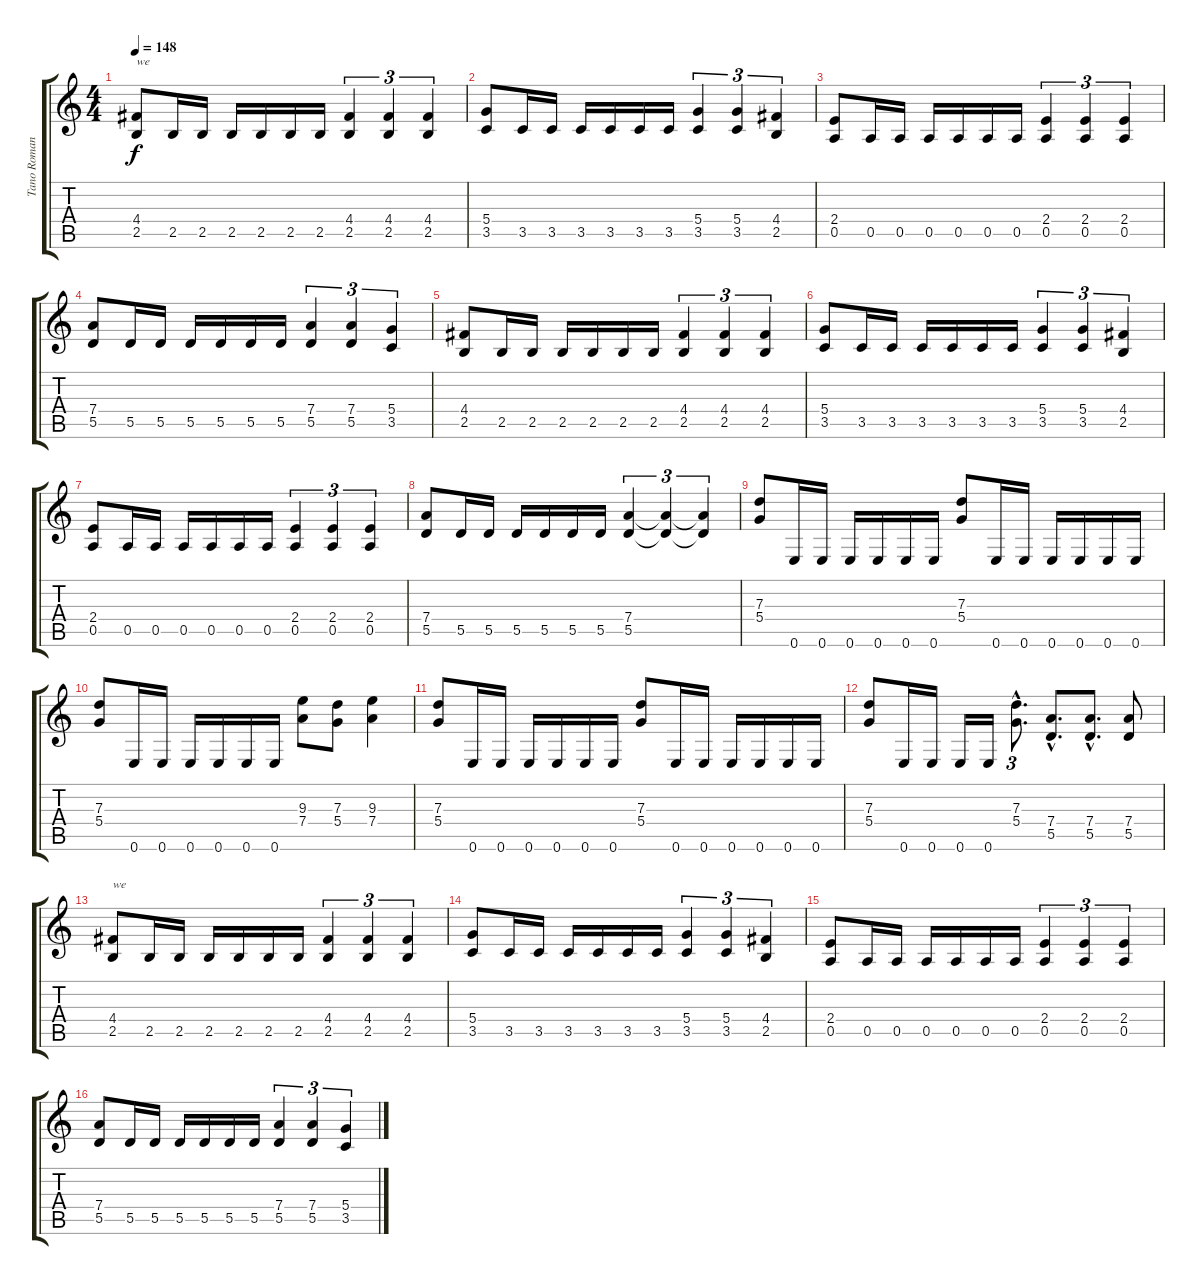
\track ("Tano Romano" "Tano Roman") {instrument distortionguitar}
\staff {score tabs}
\tuning (E4 B3 G3 D3 A2 E2) {hide}
\ts (4 4)
\tempo 148
\clef g2
\ks c
(4.4 2.5).8{txt "we" dy f} 2.5.16 2.5.16 2.5.16 2.5.16 2.5.16 2.5.16 (4.4 2.5).4{tu (3 2)} (4.4 2.5).4{tu (3 2)} (4.4 2.5).4{tu (3 2)} |
(5.4 3.5).8 3.5.16 3.5.16 3.5.16 3.5.16 3.5.16 3.5.16 (5.4 3.5).4{tu (3 2)} (5.4 3.5).4{tu (3 2)} (4.4 2.5).4{tu (3 2)} |
(2.4 0.5).8 0.5.16 0.5.16 0.5.16 0.5.16 0.5.16 0.5.16 (2.4 0.5).4{tu (3 2)} (2.4 0.5).4{tu (3 2)} (2.4 0.5).4{tu (3 2)} |
(7.4 5.5).8 5.5.16 5.5.16 5.5.16 5.5.16 5.5.16 5.5.16 (7.4 5.5).4{tu (3 2)} (7.4 5.5).4{tu (3 2)} (5.4 3.5).4{tu (3 2)} |
(4.4 2.5).8 2.5.16 2.5.16 2.5.16 2.5.16 2.5.16 2.5.16 (4.4 2.5).4{tu (3 2)} (4.4 2.5).4{tu (3 2)} (4.4 2.5).4{tu (3 2)} |
(5.4 3.5).8 3.5.16 3.5.16 3.5.16 3.5.16 3.5.16 3.5.16 (5.4 3.5).4{tu (3 2)} (5.4 3.5).4{tu (3 2)} (4.4 2.5).4{tu (3 2)} |
(2.4 0.5).8 0.5.16 0.5.16 0.5.16 0.5.16 0.5.16 0.5.16 (2.4 0.5).4{tu (3 2)} (2.4 0.5).4{tu (3 2)} (2.4 0.5).4{tu (3 2)} |
(7.4 5.5).8 5.5.16 5.5.16 5.5.16 5.5.16 5.5.16 5.5.16 (7.4 5.5).4{tu (3 2)} (7.4{t} 5.5{t}).4{tu (3 2)} (7.4{t} 5.5{t}).4{tu (3 2)} |
(7.3 5.4).8 0.6.16 0.6.16 0.6.16 0.6.16 0.6.16 0.6.16 (7.3 5.4).8 0.6.16 0.6.16 0.6.16 0.6.16 0.6.16 0.6.16 |
(7.3 5.4).8 0.6.16 0.6.16 0.6.16 0.6.16 0.6.16 0.6.16 (9.3 7.4).8 (7.3 5.4).8 (9.3 7.4).4 |
(7.3 5.4).8 0.6.16 0.6.16 0.6.16 0.6.16 0.6.16 0.6.16 (7.3 5.4).8 0.6.16 0.6.16 0.6.16 0.6.16 0.6.16 0.6.16 |
(7.3 5.4).8 0.6.16 0.6.16 0.6.16 0.6.16 (7.3{hac} 5.4{hac}).8{d tu (3 2)} (7.4{hac} 5.5{hac}).8{d} (7.4{hac} 5.5{hac}).8{d} (7.4 5.5).8 |
(4.4 2.5).8{txt "we"} 2.5.16 2.5.16 2.5.16 2.5.16 2.5.16 2.5.16 (4.4 2.5).4{tu (3 2)} (4.4 2.5).4{tu (3 2)} (4.4 2.5).4{tu (3 2)} |
(5.4 3.5).8 3.5.16 3.5.16 3.5.16 3.5.16 3.5.16 3.5.16 (5.4 3.5).4{tu (3 2)} (5.4 3.5).4{tu (3 2)} (4.4 2.5).4{tu (3 2)} |
(2.4 0.5).8 0.5.16 0.5.16 0.5.16 0.5.16 0.5.16 0.5.16 (2.4 0.5).4{tu (3 2)} (2.4 0.5).4{tu (3 2)} (2.4 0.5).4{tu (3 2)} |
(7.4 5.5).8 5.5.16 5.5.16 5.5.16 5.5.16 5.5.16 5.5.16 (7.4 5.5).4{tu (3 2)} (7.4 5.5).4{tu (3 2)} (5.4 3.5).4{tu (3 2)}
